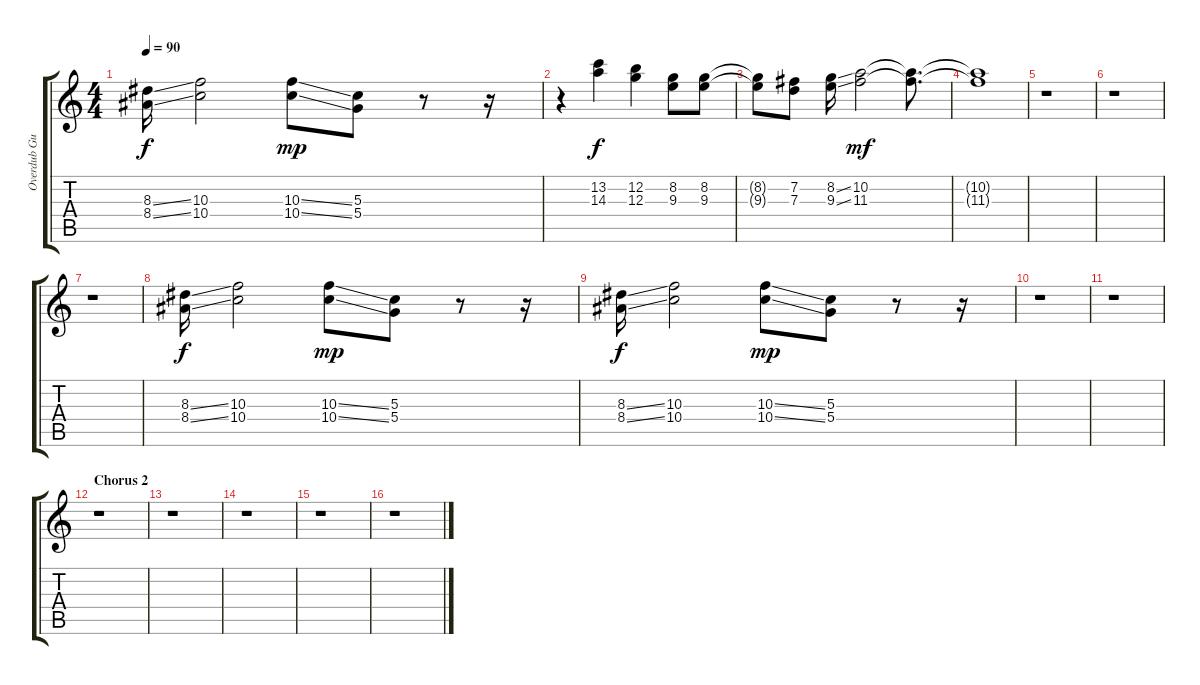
\track ("Overdub Guitar Leads" "Overdub Gu") {instrument distortionguitar}
\staff {score tabs}
\tuning (E4 B3 G3 D3 A2 E2) {hide}
\ts (4 4)
\tempo 90
\clef g2
\ks c
(8.3{ss} 8.4{ss}).16{dy f} (10.3 10.4).2 (10.3{ss} 10.4{ss}).8{dy mp} (5.3 5.4).8 r.8 r.16 |
r.4 (13.2 14.3).4{dy f} (12.2 12.3).4 (8.2 9.3).8 (8.2 9.3).8 |
(8.2{t} 9.3{t}).8 (7.2 7.3).8 (8.2{ss} 9.3{ss}).16 (10.2 11.3).2{dy mf} (10.2{t} 11.3{t}).8{d} |
(10.2{t} 11.3{t}).1 |
r.1 |
r.1 |
r.1 |
(8.3{ss} 8.4{ss}).16{dy f} (10.3 10.4).2 (10.3{ss} 10.4{ss}).8{dy mp} (5.3 5.4).8 r.8 r.16 |
(8.3{ss} 8.4{ss}).16{dy f} (10.3 10.4).2 (10.3{ss} 10.4{ss}).8{dy mp} (5.3 5.4).8 r.8 r.16 |
r.1 |
r.1 |
\section ("" "Chorus 2")
r.1 |
r.1 |
r.1 |
r.1 |
r.1
